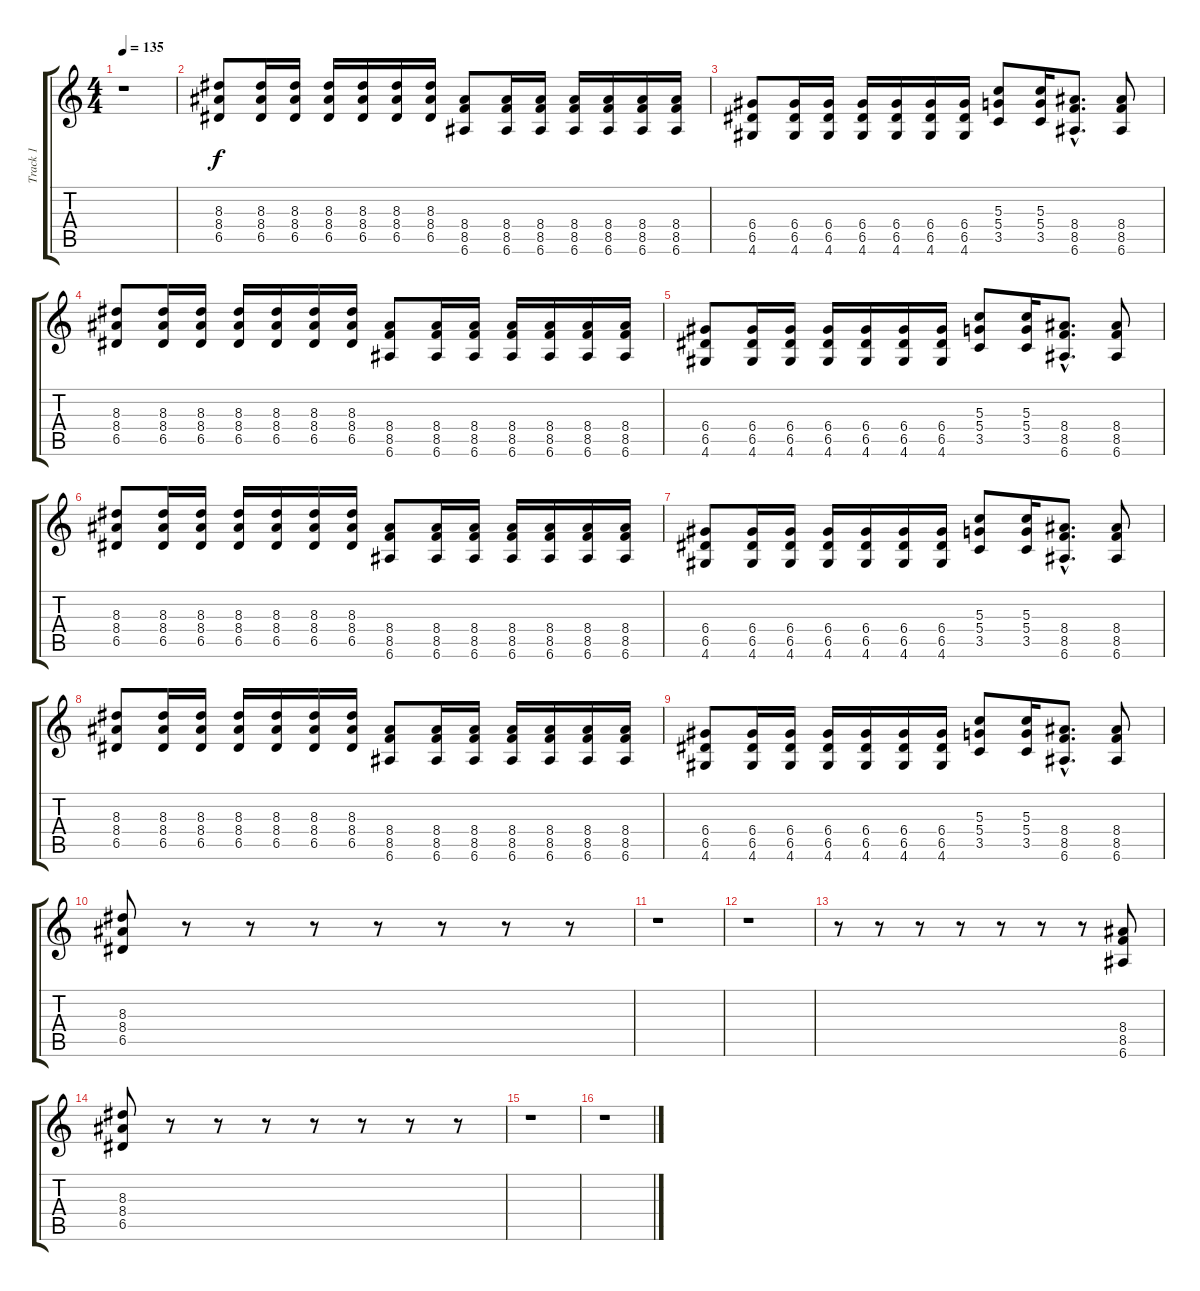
\track ("Track 1" "Track 1") {instrument distortionguitar}
\staff {score tabs}
\tuning (E4 B3 G3 D3 A2 E2) {hide}
\ts (4 4)
\tempo 135
\clef g2
\ks c
r.1{dy f instrument distortionguitar} |
(8.3 8.4 6.5).8 (8.3 8.4 6.5).16 (8.3 8.4 6.5).16 (8.3 8.4 6.5).16 (8.3 8.4 6.5).16 (8.3 8.4 6.5).16 (8.3 8.4 6.5).16 (8.4 8.5 6.6).8 (8.4 8.5 6.6).16 (8.4 8.5 6.6).16 (8.4 8.5 6.6).16 (8.4 8.5 6.6).16 (8.4 8.5 6.6).16 (8.4 8.5 6.6).16 |
(6.4 6.5 4.6).8 (6.4 6.5 4.6).16 (6.4 6.5 4.6).16 (6.4 6.5 4.6).16 (6.4 6.5 4.6).16 (6.4 6.5 4.6).16 (6.4 6.5 4.6).16 (5.3 5.4 3.5).8 (5.3 5.4 3.5).16 (8.4{hac} 8.5{hac} 6.6{hac}).8{d} (8.4 8.5 6.6).8 |
(8.3 8.4 6.5).8 (8.3 8.4 6.5).16 (8.3 8.4 6.5).16 (8.3 8.4 6.5).16 (8.3 8.4 6.5).16 (8.3 8.4 6.5).16 (8.3 8.4 6.5).16 (8.4 8.5 6.6).8 (8.4 8.5 6.6).16 (8.4 8.5 6.6).16 (8.4 8.5 6.6).16 (8.4 8.5 6.6).16 (8.4 8.5 6.6).16 (8.4 8.5 6.6).16 |
(6.4 6.5 4.6).8 (6.4 6.5 4.6).16 (6.4 6.5 4.6).16 (6.4 6.5 4.6).16 (6.4 6.5 4.6).16 (6.4 6.5 4.6).16 (6.4 6.5 4.6).16 (5.3 5.4 3.5).8 (5.3 5.4 3.5).16 (8.4{hac} 8.5{hac} 6.6{hac}).8{d} (8.4 8.5 6.6).8 |
(8.3 8.4 6.5).8 (8.3 8.4 6.5).16 (8.3 8.4 6.5).16 (8.3 8.4 6.5).16 (8.3 8.4 6.5).16 (8.3 8.4 6.5).16 (8.3 8.4 6.5).16 (8.4 8.5 6.6).8 (8.4 8.5 6.6).16 (8.4 8.5 6.6).16 (8.4 8.5 6.6).16 (8.4 8.5 6.6).16 (8.4 8.5 6.6).16 (8.4 8.5 6.6).16 |
(6.4 6.5 4.6).8 (6.4 6.5 4.6).16 (6.4 6.5 4.6).16 (6.4 6.5 4.6).16 (6.4 6.5 4.6).16 (6.4 6.5 4.6).16 (6.4 6.5 4.6).16 (5.3 5.4 3.5).8 (5.3 5.4 3.5).16 (8.4{hac} 8.5{hac} 6.6{hac}).8{d} (8.4 8.5 6.6).8 |
(8.3 8.4 6.5).8 (8.3 8.4 6.5).16 (8.3 8.4 6.5).16 (8.3 8.4 6.5).16 (8.3 8.4 6.5).16 (8.3 8.4 6.5).16 (8.3 8.4 6.5).16 (8.4 8.5 6.6).8 (8.4 8.5 6.6).16 (8.4 8.5 6.6).16 (8.4 8.5 6.6).16 (8.4 8.5 6.6).16 (8.4 8.5 6.6).16 (8.4 8.5 6.6).16 |
(6.4 6.5 4.6).8 (6.4 6.5 4.6).16 (6.4 6.5 4.6).16 (6.4 6.5 4.6).16 (6.4 6.5 4.6).16 (6.4 6.5 4.6).16 (6.4 6.5 4.6).16 (5.3 5.4 3.5).8 (5.3 5.4 3.5).16 (8.4{hac} 8.5{hac} 6.6{hac}).8{d} (8.4 8.5 6.6).8 |
(8.3 8.4 6.5).8 r.8 r.8 r.8 r.8 r.8 r.8 r.8 |
r.1 |
r.1 |
r.8 r.8 r.8 r.8 r.8 r.8 r.8 (8.4 8.5 6.6).8 |
(8.3 8.4 6.5).8 r.8 r.8 r.8 r.8 r.8 r.8 r.8 |
r.1 |
r.1
